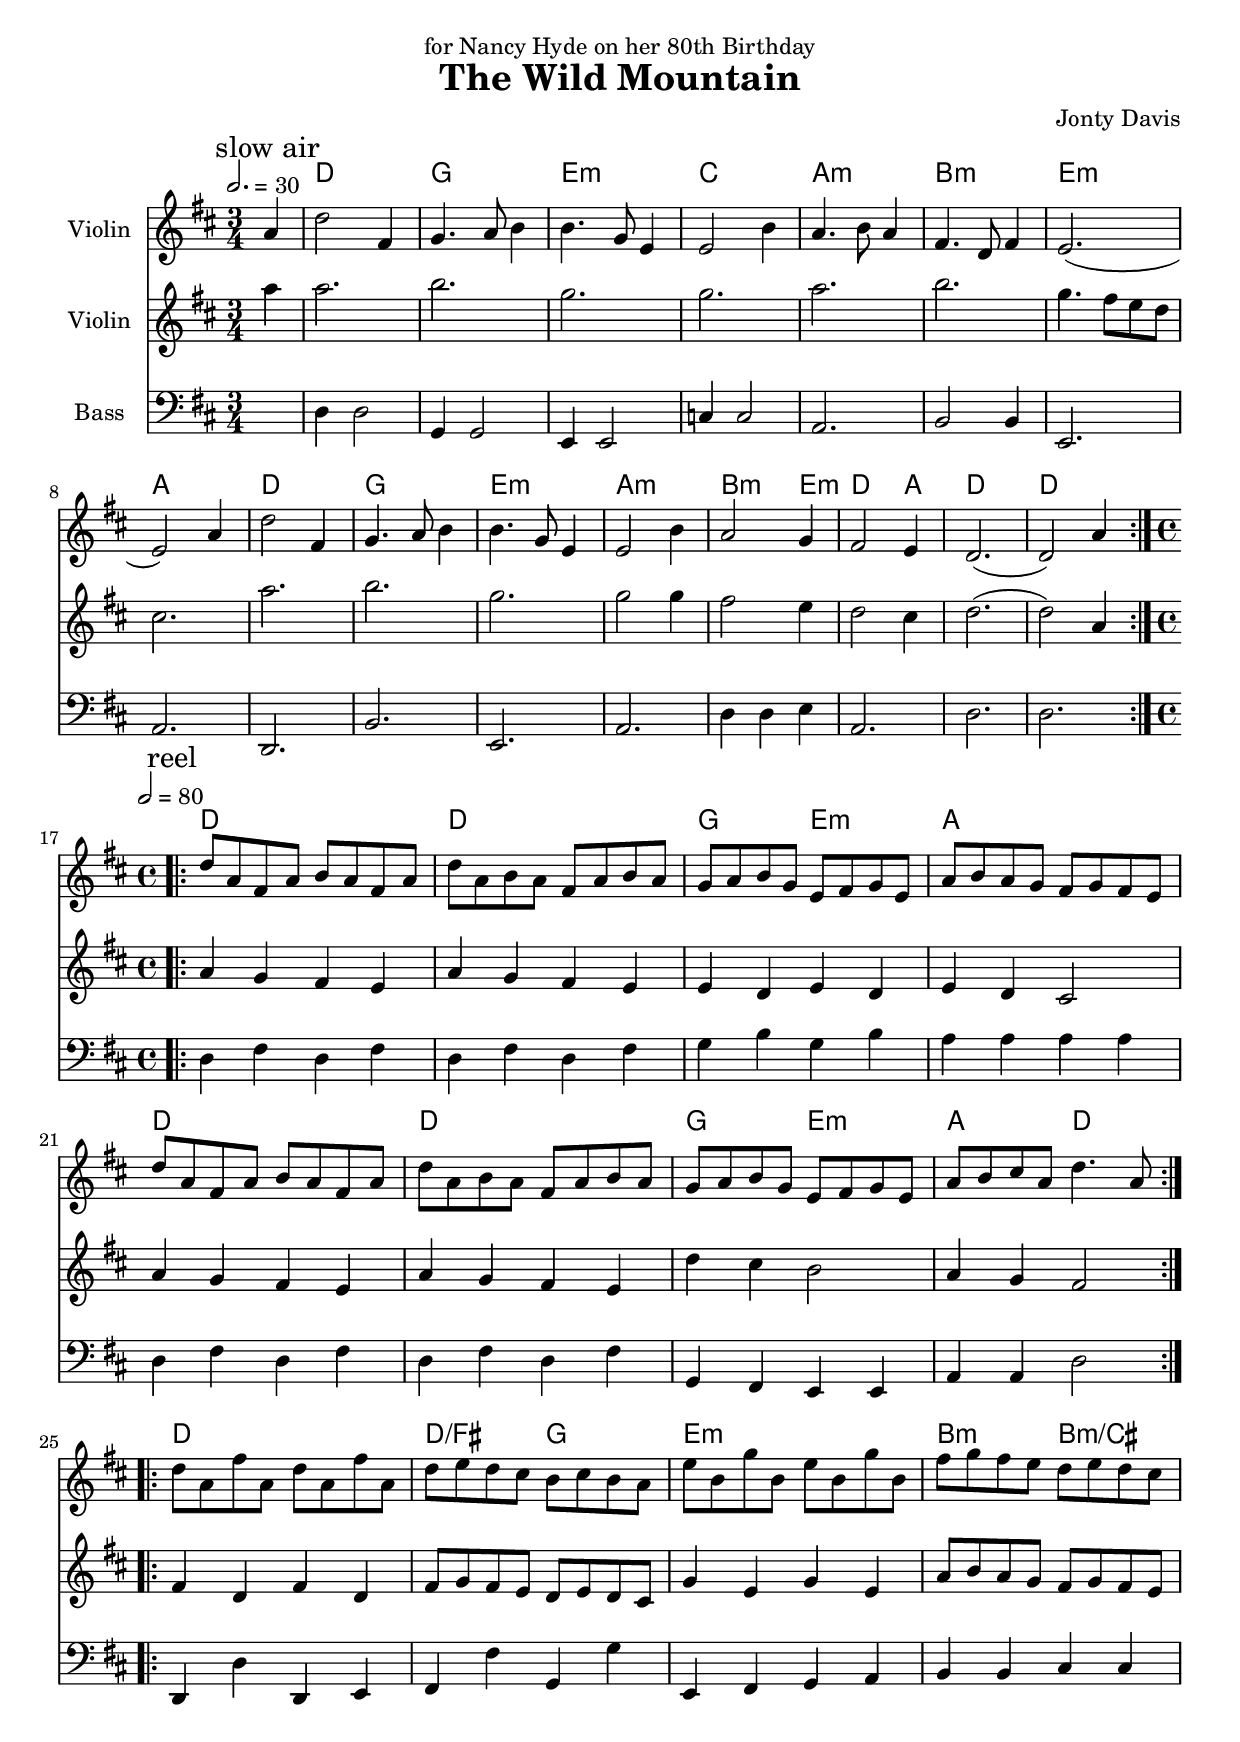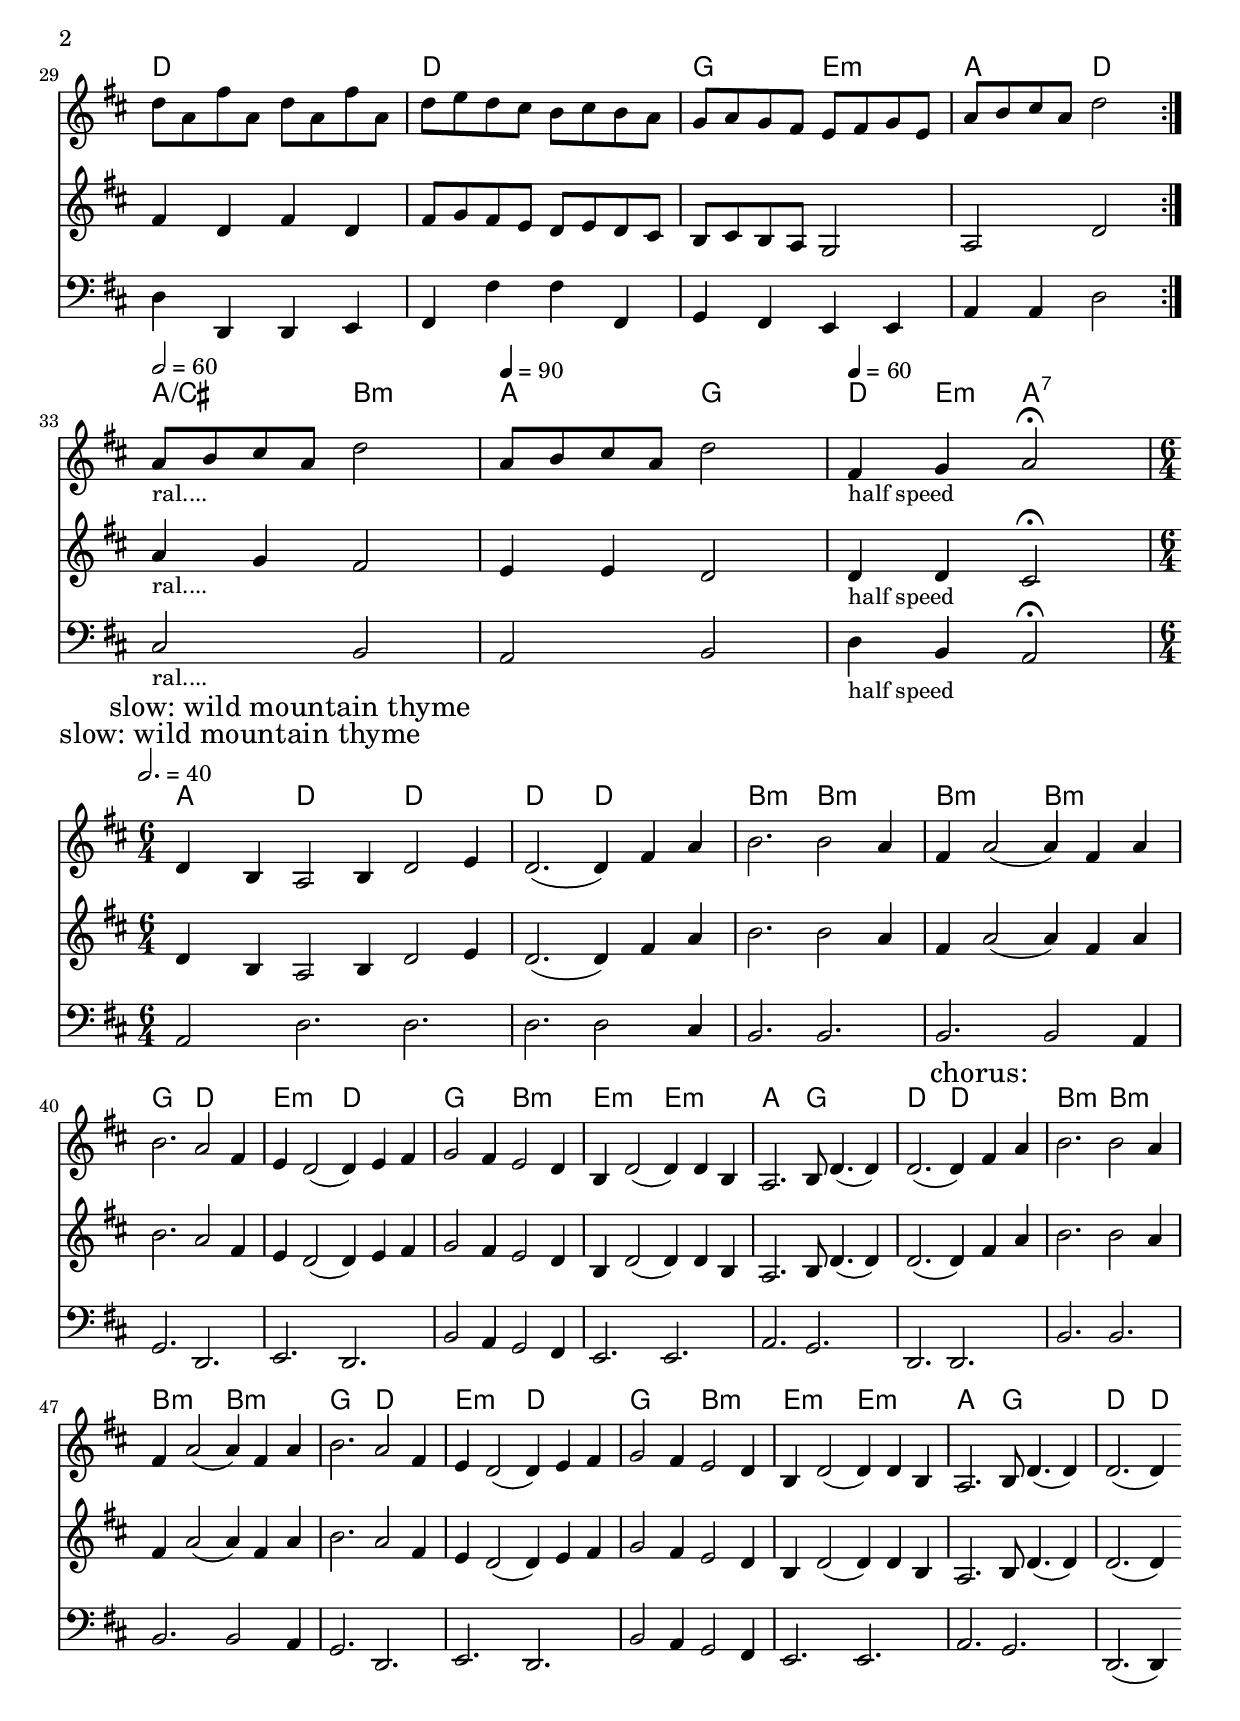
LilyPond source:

\version "2.16.2"

\header {
  title = "The Wild Mountain"
  dedication = "for Nancy Hyde on her 80th Birthday"
  composer = "Jonty Davis"
}

\paper {
  #(set-paper-size "a4")
}

global = {
  \key d \major  
  \partial 4
}

violina = \relative c'' {
  \global
  \time 3/4 \tempo 2.=30
  \repeat volta 2
  {\mark "slow air"
   a4 | d2 fis,4| g4. a8 b4| b4. g8 e4| e2 b'4| a4. b8 a4 | fis4. d8 fis4| e2. (| e2) a4|
   | d2 fis,4| g4. a8 b4| b4. g8 e4| e2 b'4 | a2 g4| fis2 e4 |d2. (| d2) a'4|
  }\break
   
  \time 4/4\tempo 2=80
  \repeat volta 2
  {\mark "reel"
  |d8 a fis a b a fis a | d a b a fis a b a | g a b g e fis g e |
  a b a g  fis g fis e | d'8 a fis a b a fis a | d a b a fis a b a |
  g a b g e fis g e| a b cis a d4. a8 |
  }
  \repeat volta 4
  {
  d8 a fis' a,  d8 a fis' a,| d e d cis b cis b a |
  e' b g' b, e b g' b, | fis' g fis e d e d cis |
  d8 a fis' a,  d8 a fis' a,| d e d cis b cis b a |
   g a g fis e fis g e | a b cis a  d2 ||
  }
  \break
    \tempo 2=60 a8 -\markup{"ral...."} b cis a  d2 |\tempo 4=90 a8 b cis a  d2 |
    \tempo 4=60 fis,4 -\markup{"half speed"} g a2 \fermata |\break 
  
  \time 6/4 \tempo 2.= 40
    \set Timing.measurePosition = #(ly:make-moment -2/4)  d,4 \mark "slow: wild mountain thyme" b |
    a2 b4 d2 e4 |d2.(d4) fis4 a | b2. b2 a4 |
    fis4 a2( a4) fis4 a| b2. a2 fis4| e4 d2(d4) e4 fis|
    g2 fis4 e2 d4| b d2(d4)d4 b |  a2. b8 d4.(d4)| d2.(d4) \mark "chorus:" fis4 a | b2.    b2 a4 |
    fis4 a2( a4) fis4 a| b2. a2 fis4| e4 d2(d4) e4 fis|
    g2 fis4 e2 d4| b d2(d4)d4 b | a2. b8 d4.(d4) | \set Timing.measurePosition = #(ly:make-moment -4/4) d2.(d4)||
  
  
  
}

violintwo = \relative c'' {
  \global
  \time 3/4
  \repeat volta 4
  {\mark "slow air"
  a'4|a2.|b2. | g 2.| g2. | a2.| b2. | g4. fis8 e d |cis2. |
 |a'2.|b2. | g 2.| g2 g4| fis2 e4| d2 cis4 |d2.(|d2) a4|
  }\break
   
  \time 4/4
  \repeat volta 2
  {\mark "reel"
  a4 g fis e | a g fis e | e d e d |e d cis2 |
  a'4 g fis e | a g fis e |d' cis b2 |a4 g fis2 |
  
  }
  \repeat volta 2
  {
  fis4 d fis d | fis8  g fis e d e d cis|g'4 e g e| 
  a8 b a  g fis g fis e|  
  fis4 d fis d | fis8  g fis e d e d cis|
   b cis b a  g2| a2  d2 ||
  }
  
  
   \break
    a'4 -\markup{"ral...."} g fis2 | e4 e d2 |
    d4 -\markup{"half speed"} d cis2 \fermata |\break 
  
  \time 6/4
 
    \set Timing.measurePosition = #(ly:make-moment -2/4)d4 \mark "slow: wild mountain thyme" b |
    a2 b4 d2 e4 |d2.(d4) fis4 a | b2.    b2 a4 |
    fis4 a2( a4) fis4 a| b2. a2 fis4| e4 d2(d4) e4 fis|
    g2 fis4 e2 d4| b d2(d4)d4 b |a2. b8 d4.(d4)| d2.(d4)\mark "chorus:" fis4 a | b2.    b2 a4 |
    fis4 a2( a4) fis4 a| b2. a2 fis4| e4 d2(d4) e4 fis|
    g2 fis4 e2 d4| b d2(d4)d4 b | a2. b8 d4.(d4)|\set Timing.measurePosition = #(ly:make-moment -4/4) d2.(d4)||
}

bass = \relative c {
  \global
  \clef bass
  \time 3/4 \tempo 2.=30
  \repeat volta 2
  {\mark "slow air"
   s4|d4 d2 |g,4 g2| e4 e2| c'4 c2 | a2. | b2 b4| e,2.| a2. |
   d,2. |b'2.| e,2.|a2. | d4 d e | a,2.| d2. | d2.|
  }\break
  \time 4/4\tempo 2=80
  \repeat volta 2
  {\mark "reel"
   d4 fis d fis| d fis d fis| g b g b| a a a a|
    d,4 fis d fis| d fis d fis|g, fis e e | a a d2|
  }
  \repeat volta 4
  {
   d,4 d' d, e| fis fis' g, g'| e, fis g a | b b cis cis |
   d4 d, d e| fis fis' fis fis,|g fis e e| a a d2|
  }
  \break
    \tempo 2=60 cis2 -\markup{"ral...."} b2 |\tempo 4=90 a2 b2 |
   \tempo 4=60 d4 -\markup{"half speed"}b a2 \fermata |\break  
  \time 6/4 \tempo 2.= 40
    \set Timing.measurePosition = #(ly:make-moment -2/4)  a2 \mark "slow: wild mountain thyme"  |    
    d2. d2.|d2. d2 cis4 | b2. b2.| b2. b2 a4|
    g2. d2. |e2. d2.| b'2 a4 g2 fis4| e2. e2. | a2. g2.|
    d2. d2. |b'2. b2.| b2. b2 a4| g2. d2. |e2. d2.| 
    b'2 a4 g2 fis4| e2. e2.| a2. g2.| 
    \set Timing.measurePosition = #(ly:make-moment -4/4) d2.(d4)||
  
  
}




\score {
  <<
  \chords{
    %air
    s4|d2.|g2.| e2.:m | c2.|a2.:m|b2.:m| e2.:m|
    a2.|d2. |g2. | e2.:m | a2.:m| b2:m e4:m |d2 a4 | d2. | d2.|
   %reel
   d1|d1|g2 e2:m| a1|d1| d1 |g2 e2:m| a2 d2|
   d1 | d2/fis g2| e1:m |b2:m b2:m/cis|d1 |d1 |g2 e2:m
   %bridge
   | a2 d2| a2/cis b2:m|a2 g2| d4 e:m   a2:7|
   %song
   a2|d2. d2.|d2. d2.| b2.:m b2.:m |b2.:m b2.:m |g2. d2.|
   e2.:m d2. |g2. b2.:m | e2.:m e2.:m|a2. g2. | d2. d2.|
   b2.:m b2.:m |b2.:m b2.:m |g2. d2.|
   e2.:m d2. |g2. b2.:m | e2.:m e2.:m|a2. g2. | d2. d4
  }
  \new Staff {
    \set Staff.instrumentName = "Violin"
    \set Staff.midiInstrument = "violin"
    \violina
  } 
  \new Staff {
    \set Staff.instrumentName = "Violin"
    \set Staff.midiInstrument = "violin"
    \violintwo
  } 
  \new Staff {
   \set Staff.instrumentName = "Bass"
    \set Staff.midiInstrument = "acoustic bass"
    \bass
  } 
  >>
  \layout { }
  \midi {
    \context {
      \Score
      
    }
  }
}
